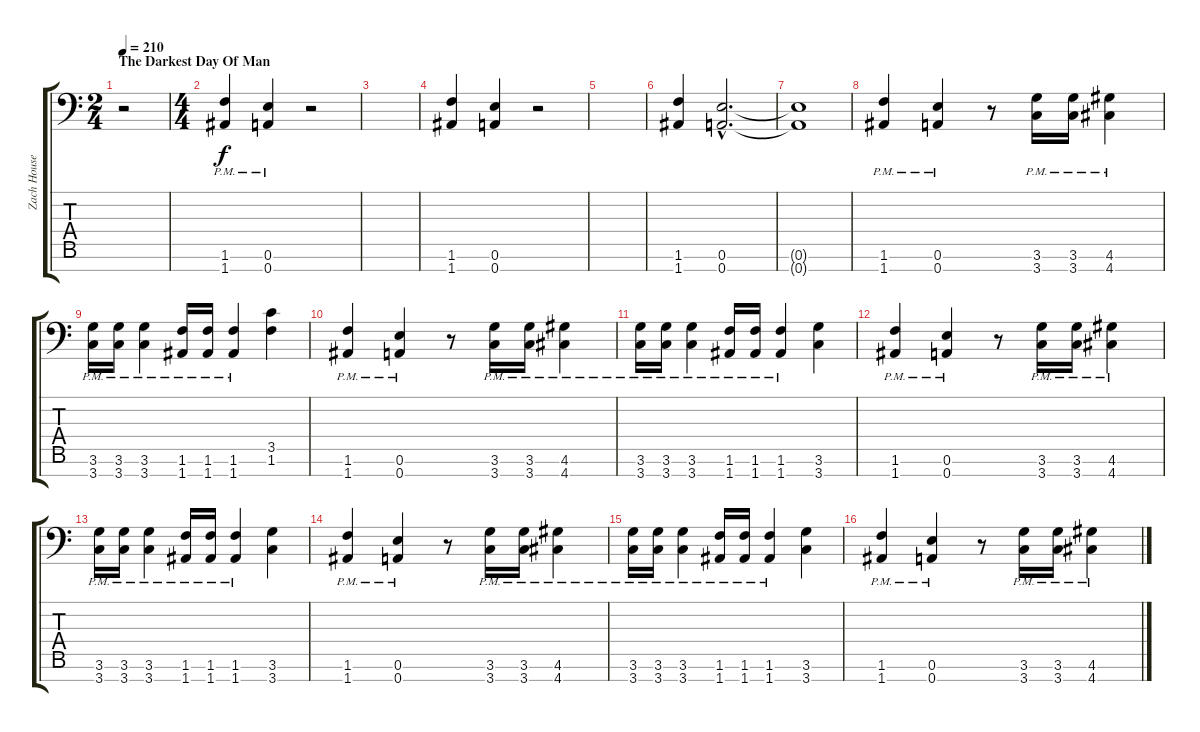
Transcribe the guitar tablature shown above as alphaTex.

\track ("Zach Householder (Guitar)" "Zach House") {instrument distortionguitar}
\staff {score tabs}
\tuning (E4 B3 G3 D3 A2 E2 A1) {hide}
\ts (2 4)
\section ("" "The Darkest Day Of Man")
\tempo 210
\clef f4
\ks c
r.2{dy f instrument distortionguitar} |
\ts (4 4)
(1.6{pm} 1.7{pm}).4 (0.6{pm} 0.7{pm}).4 r.2 |
|
(1.6 1.7).4 (0.6 0.7).4 r.2 |
|
(1.6 1.7).4 (0.6{hac} 0.7{hac}).2{d} |
(0.6{t} 0.7{t}).1 |
(1.6{pm} 1.7{pm}).4 (0.6{pm} 0.7{pm}).4 r.8 (3.6{pm} 3.7{pm}).16 (3.6{pm} 3.7{pm}).16 (4.6{pm} 4.7{pm}).4 |
(3.6{pm} 3.7{pm}).16 (3.6{pm} 3.7{pm}).16 (3.6{pm} 3.7{pm}).4 (1.6{pm} 1.7).16 (1.6{pm} 1.7{pm}).16 (1.6{pm} 1.7{pm}).4 (3.5 1.6).4 |
(1.6{pm} 1.7{pm}).4 (0.6{pm} 0.7{pm}).4 r.8 (3.6{pm} 3.7{pm}).16 (3.6{pm} 3.7{pm}).16 (4.6{pm} 4.7{pm}).4 |
(3.6{pm} 3.7{pm}).16 (3.6{pm} 3.7{pm}).16 (3.6{pm} 3.7{pm}).4 (1.6{pm} 1.7).16 (1.6{pm} 1.7{pm}).16 (1.6{pm} 1.7{pm}).4 (3.6 3.7).4 |
(1.6{pm} 1.7{pm}).4 (0.6{pm} 0.7{pm}).4 r.8 (3.6{pm} 3.7{pm}).16 (3.6{pm} 3.7{pm}).16 (4.6{pm} 4.7{pm}).4 |
(3.6{pm} 3.7{pm}).16 (3.6{pm} 3.7{pm}).16 (3.6{pm} 3.7{pm}).4 (1.6{pm} 1.7).16 (1.6{pm} 1.7{pm}).16 (1.6{pm} 1.7{pm}).4 (3.6 3.7).4 |
(1.6{pm} 1.7{pm}).4 (0.6{pm} 0.7{pm}).4 r.8 (3.6{pm} 3.7{pm}).16 (3.6{pm} 3.7{pm}).16 (4.6{pm} 4.7{pm}).4 |
(3.6{pm} 3.7{pm}).16 (3.6{pm} 3.7{pm}).16 (3.6{pm} 3.7{pm}).4 (1.6{pm} 1.7).16 (1.6{pm} 1.7{pm}).16 (1.6{pm} 1.7{pm}).4 (3.6 3.7).4 |
(1.6{pm} 1.7{pm}).4 (0.6{pm} 0.7{pm}).4 r.8 (3.6{pm} 3.7{pm}).16 (3.6{pm} 3.7{pm}).16 (4.6{pm} 4.7{pm}).4
